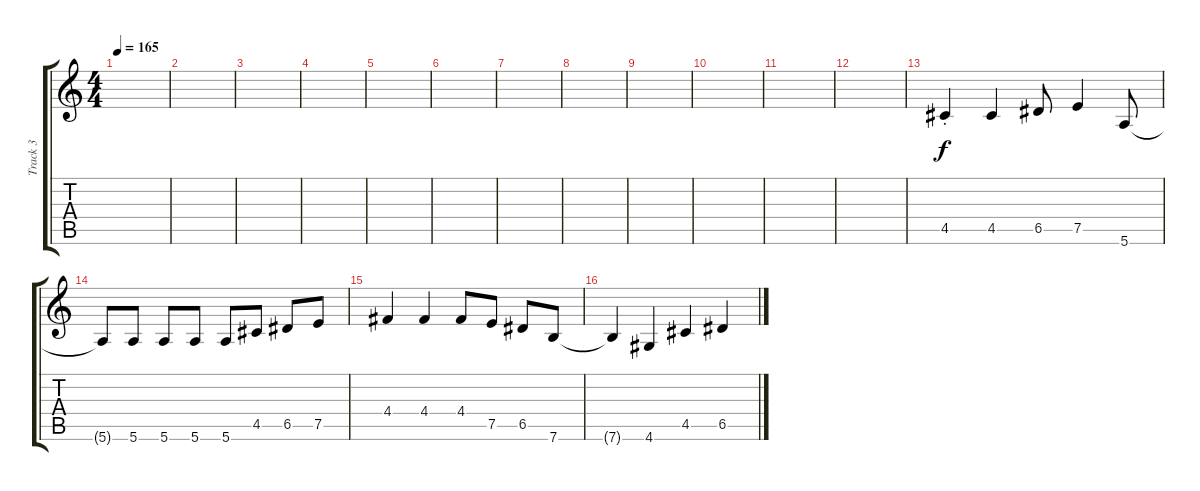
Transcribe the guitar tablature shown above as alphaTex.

\track ("Track 3" "Track 3") {instrument overdrivenguitar}
\staff {score tabs}
\tuning (E4 B3 G3 D3 A2 E2) {hide}
\ts (4 4)
\tempo 165
\clef g2
\ks c
|
|
|
|
|
|
|
|
|
|
|
|
4.5{st}.4 4.5.4 6.5.8 7.5.4 5.6.8 |
5.6{t}.8 5.6.8 5.6.8 5.6.8 5.6.8 4.5.8 6.5.8 7.5.8 |
4.4.4 4.4.4 4.4.8 7.5.8 6.5.8 7.6.8 |
7.6{t}.4 4.6.4 4.5.4 6.5.4
